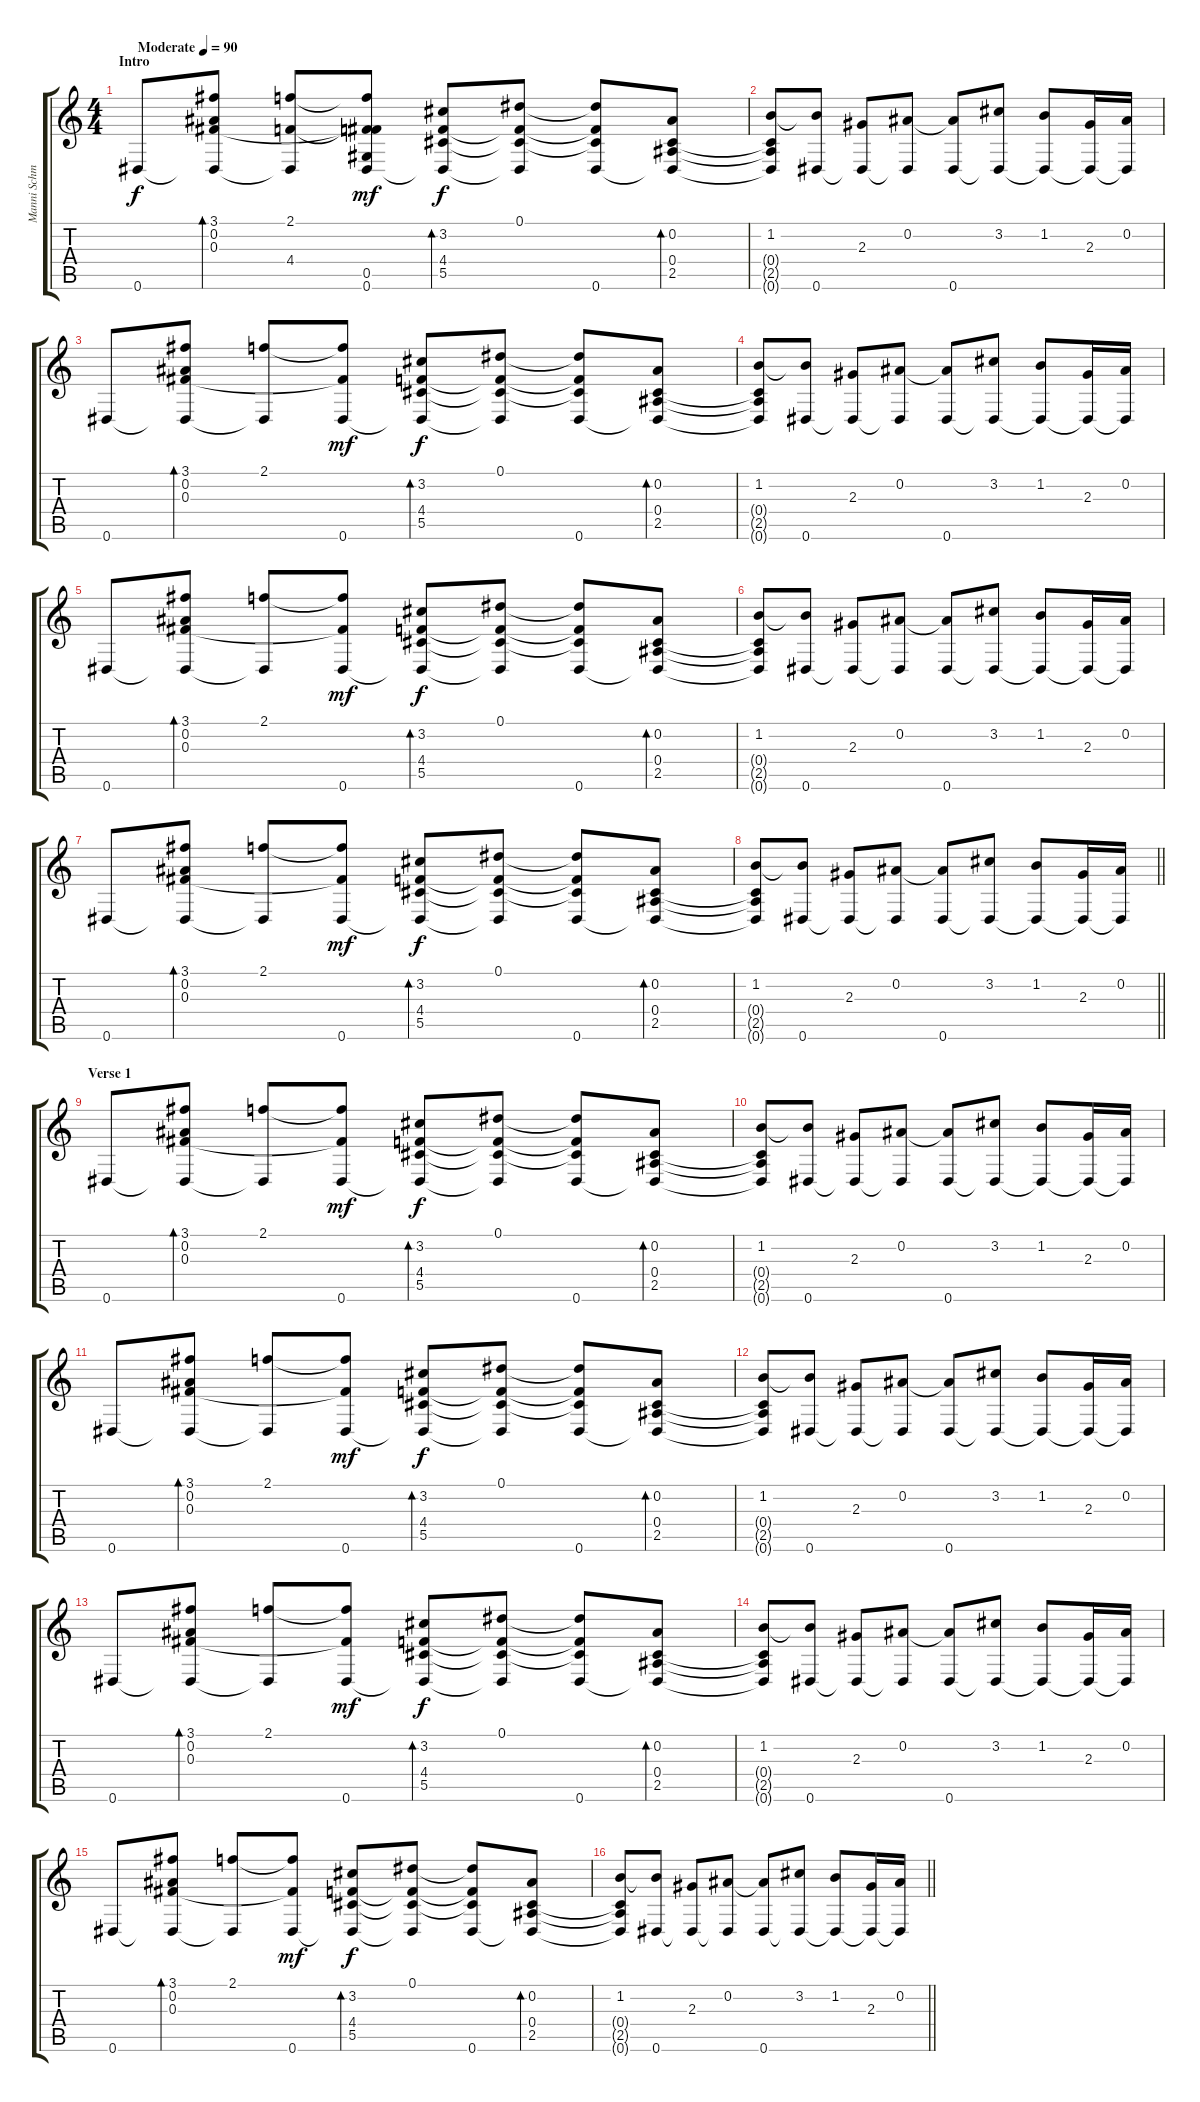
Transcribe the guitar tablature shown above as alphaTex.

\track ("Manni Schmidt" "Manni Schm") {instrument distortionguitar}
\staff {score tabs}
\tuning (Eb4 Bb3 Gb3 Db3 Ab2 Eb2) {hide}
\ts (4 4)
\section ("" "Intro")
\tempo (90 "Moderate")
\clef g2
\ks c
0.6.8{dy f instrument electricguitarmuted} (3.1 0.2 0.3 0.6{t}).8{bd 240} (2.1 4.4 0.6{t}).8 (2.1{t} 0.3{t} 4.4{t} 0.5 0.6).8{dy mf} (3.2 4.4 5.5 0.6{t}).8{bd 240 dy f} (0.1 4.4{t} 5.5{t} 0.6{t}).8 (0.1{t} 4.4{t} 5.5{t} 0.6).8 (0.2 0.4 2.5 0.6{t}).8{bd 240} |
(1.2 0.4{t} 2.5{t} 0.6{t}).8 (1.2{t} 0.6).8 (2.3 0.6{t}).8 (0.2 0.6{t}).8 (0.2{t} 0.6).8 (3.2 0.6{t}).8 (1.2 0.6{t}).8 (2.3 0.6{t}).16 (0.2 0.6{t}).16 |
0.6.8 (3.1 0.2 0.3 0.6{t}).8{bd 240} (2.1 0.6{t}).8 (2.1{t} 0.3{t} 0.6).8{dy mf} (3.2 4.4 5.5 0.6{t}).8{bd 240 dy f} (0.1 4.4{t} 5.5{t} 0.6{t}).8 (0.1{t} 4.4{t} 5.5{t} 0.6).8 (0.2 0.4 2.5 0.6{t}).8{bd 240} |
(1.2 0.4{t} 2.5{t} 0.6{t}).8 (1.2{t} 0.6).8 (2.3 0.6{t}).8 (0.2 0.6{t}).8 (0.2{t} 0.6).8 (3.2 0.6{t}).8 (1.2 0.6{t}).8 (2.3 0.6{t}).16 (0.2 0.6{t}).16 |
0.6.8 (3.1 0.2 0.3 0.6{t}).8{bd 240} (2.1 0.6{t}).8 (2.1{t} 0.3{t} 0.6).8{dy mf} (3.2 4.4 5.5 0.6{t}).8{bd 240 dy f} (0.1 4.4{t} 5.5{t} 0.6{t}).8 (0.1{t} 4.4{t} 5.5{t} 0.6).8 (0.2 0.4 2.5 0.6{t}).8{bd 240} |
(1.2 0.4{t} 2.5{t} 0.6{t}).8 (1.2{t} 0.6).8 (2.3 0.6{t}).8 (0.2 0.6{t}).8 (0.2{t} 0.6).8 (3.2 0.6{t}).8 (1.2 0.6{t}).8 (2.3 0.6{t}).16 (0.2 0.6{t}).16 |
0.6.8 (3.1 0.2 0.3 0.6{t}).8{bd 240} (2.1 0.6{t}).8 (2.1{t} 0.3{t} 0.6).8{dy mf} (3.2 4.4 5.5 0.6{t}).8{bd 240 dy f} (0.1 4.4{t} 5.5{t} 0.6{t}).8 (0.1{t} 4.4{t} 5.5{t} 0.6).8 (0.2 0.4 2.5 0.6{t}).8{bd 240} |
\barLineRight lightlight
(1.2 0.4{t} 2.5{t} 0.6{t}).8 (1.2{t} 0.6).8 (2.3 0.6{t}).8 (0.2 0.6{t}).8 (0.2{t} 0.6).8 (3.2 0.6{t}).8 (1.2 0.6{t}).8 (2.3 0.6{t}).16 (0.2 0.6{t}).16 |
\section ("" "Verse 1")
0.6.8 (3.1 0.2 0.3 0.6{t}).8{bd 240} (2.1 0.6{t}).8 (2.1{t} 0.3{t} 0.6).8{dy mf} (3.2 4.4 5.5 0.6{t}).8{bd 240 dy f} (0.1 4.4{t} 5.5{t} 0.6{t}).8 (0.1{t} 4.4{t} 5.5{t} 0.6).8 (0.2 0.4 2.5 0.6{t}).8{bd 240} |
(1.2 0.4{t} 2.5{t} 0.6{t}).8 (1.2{t} 0.6).8 (2.3 0.6{t}).8 (0.2 0.6{t}).8 (0.2{t} 0.6).8 (3.2 0.6{t}).8 (1.2 0.6{t}).8 (2.3 0.6{t}).16 (0.2 0.6{t}).16 |
0.6.8 (3.1 0.2 0.3 0.6{t}).8{bd 240} (2.1 0.6{t}).8 (2.1{t} 0.3{t} 0.6).8{dy mf} (3.2 4.4 5.5 0.6{t}).8{bd 240 dy f} (0.1 4.4{t} 5.5{t} 0.6{t}).8 (0.1{t} 4.4{t} 5.5{t} 0.6).8 (0.2 0.4 2.5 0.6{t}).8{bd 240} |
(1.2 0.4{t} 2.5{t} 0.6{t}).8 (1.2{t} 0.6).8 (2.3 0.6{t}).8 (0.2 0.6{t}).8 (0.2{t} 0.6).8 (3.2 0.6{t}).8 (1.2 0.6{t}).8 (2.3 0.6{t}).16 (0.2 0.6{t}).16 |
0.6.8 (3.1 0.2 0.3 0.6{t}).8{bd 240} (2.1 0.6{t}).8 (2.1{t} 0.3{t} 0.6).8{dy mf} (3.2 4.4 5.5 0.6{t}).8{bd 240 dy f} (0.1 4.4{t} 5.5{t} 0.6{t}).8 (0.1{t} 4.4{t} 5.5{t} 0.6).8 (0.2 0.4 2.5 0.6{t}).8{bd 240} |
(1.2 0.4{t} 2.5{t} 0.6{t}).8 (1.2{t} 0.6).8 (2.3 0.6{t}).8 (0.2 0.6{t}).8 (0.2{t} 0.6).8 (3.2 0.6{t}).8 (1.2 0.6{t}).8 (2.3 0.6{t}).16 (0.2 0.6{t}).16 |
0.6.8 (3.1 0.2 0.3 0.6{t}).8{bd 240} (2.1 0.6{t}).8 (2.1{t} 0.3{t} 0.6).8{dy mf} (3.2 4.4 5.5 0.6{t}).8{bd 240 dy f} (0.1 4.4{t} 5.5{t} 0.6{t}).8 (0.1{t} 4.4{t} 5.5{t} 0.6).8 (0.2 0.4 2.5 0.6{t}).8{bd 240} |
\barLineRight lightlight
(1.2 0.4{t} 2.5{t} 0.6{t}).8 (1.2{t} 0.6).8 (2.3 0.6{t}).8 (0.2 0.6{t}).8 (0.2{t} 0.6).8 (3.2 0.6{t}).8 (1.2 0.6{t}).8 (2.3 0.6{t}).16 (0.2 0.6{t}).16
